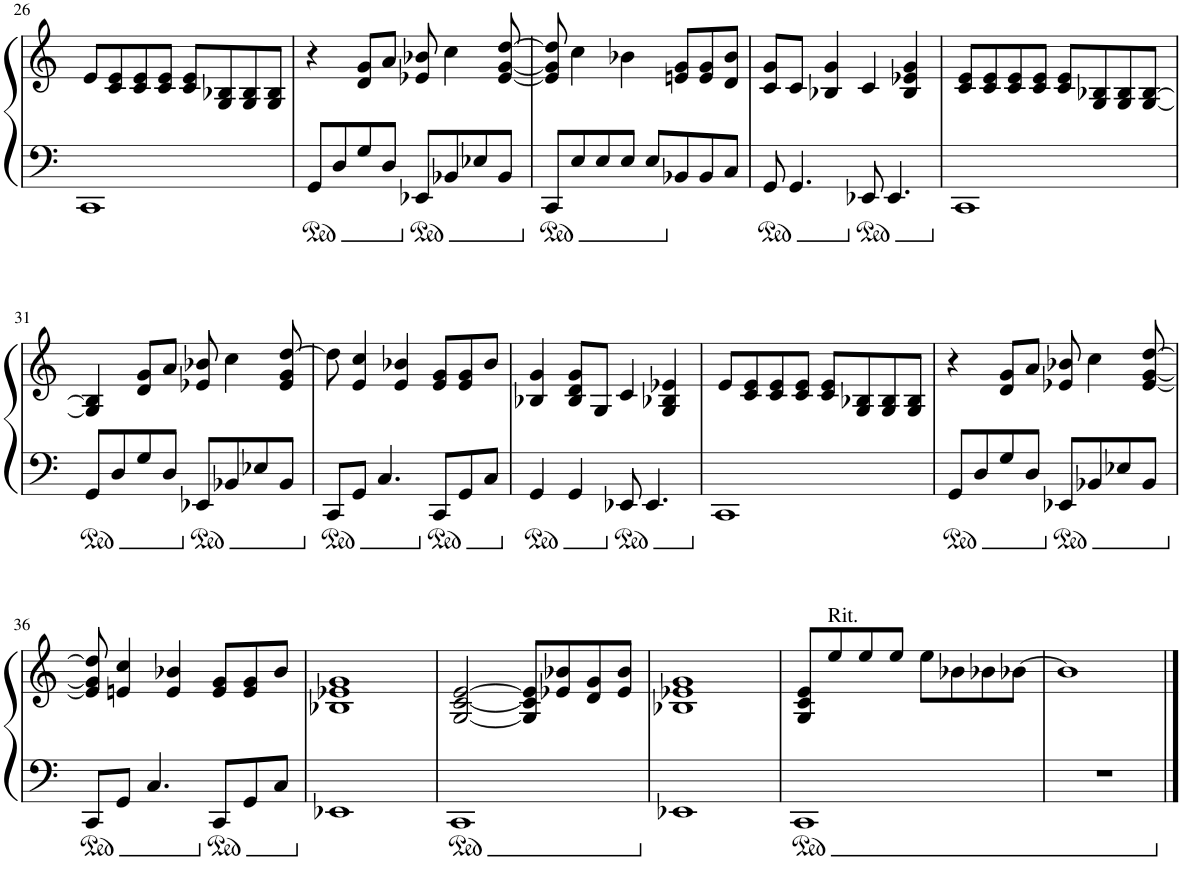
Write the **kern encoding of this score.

**kern	**kern
*part1	*part1
*staff2	*staff1
*I"Piano	*
*I'Pno.	*
!!LO:PB:g=z
*clefF4	*clefG2
*k[]	*k[]
*M4/4	*M4/4
=26	=26
1CC	8e/L
.	8c/ 8e/
.	8c/ 8e/
.	8c/ 8e/J
.	8c/ 8e/L
.	8G/ 8B-X/
.	8G/ 8B-/
.	8G/ 8B-/J
=27	=27
8GG/L	4r
8D/	.
8G/	8d/ 8g/L
8D/J	8a/J
8EE-X/L	8e-X/ 8b-X/
8BB-X/	4cc\
8E-X/	.
8BB-/J	[8e-/ [8g/ [8dd/
=28	=28
8CC/L	8e-/] 8g/] 8dd/]
8E/	4cc\
8E/	.
8E/J	4b-X\
8E/L	.
8BB-X/	8en/ 8g/L
8BB-/	8e/ 8g/
8C/J	8d/ 8b-/J
=29	=29
8GG/	8c/ 8g/L
4.GG/	8c/J
.	4B-X/ 4g/
8EE-X/	4c/
4.EE-/	.
.	4B-/ 4e-X/ 4g/
=30	=30
1CC	8c/ 8e/L
.	8c/ 8e/
.	8c/ 8e/
.	8c/ 8e/J
.	8c/ 8e/L
.	8G/ 8B-X/
.	8G/ 8B-/
.	[8G/ [8B-/J
!!LO:LB:g=z
=31	=31
8GG/L	4G/] 4B-/]
8D/	.
8G/	8d/ 8g/L
8D/J	8a/J
8EE-X/L	8e-X/ 8b-X/
8BB-X/	4cc\
8E-X/	.
8BB-/J	8e-/ 8g/ [8dd/
=32	=32
8CC/L	8dd\]
8GG/J	4e/ 4cc/
4.C/	.
.	4e/ 4b-X/
8CC/L	8e/ 8g/L
8GG/	8e/ 8g/
8C/J	8b-/J
=33	=33
4GG/	4B-X/ 4g/
4GG/	8B-/ 8d/ 8g/L
.	8G/J
8EE-X/	4c/
4.EE-/	.
.	4G/ 4B-X/ 4e-X/
=34	=34
1CC	8e/L
.	8c/ 8e/
.	8c/ 8e/
.	8c/ 8e/J
.	8c/ 8e/L
.	8G/ 8B-X/
.	8G/ 8B-/
.	8G/ 8B-/J
=35	=35
8GG/L	4r
8D/	.
8G/	8d/ 8g/L
8D/J	8a/J
8EE-X/L	8e-X/ 8b-X/
8BB-X/	4cc\
8E-X/	.
8BB-/J	[8e-/ [8g/ [8dd/
!!LO:LB:g=z
=36	=36
8CC/L	8e-/] 8g/] 8dd/]
8GG/J	4en/ 4cc/
4.C/	.
.	4e/ 4b-X/
8CC/L	8e/ 8g/L
8GG/	8e/ 8g/
8C/J	8b-/J
=37	=37
1EE-X	1B-X 1e-X 1g
=38	=38
1CC	[2G/ [2c/ [2e/
.	8G/] 8c/] 8e/]L
.	8e-X/ 8b-X/
.	8d/ 8g/
.	8e-/ 8b-/J
=39	=39
1EE-X	1B-X 1e-X 1g
=40	=40
1CC	8G/ 8c/ 8e/L
!	!LO:TX:a:t=Rit.
.	8ee/
.	8ee/
.	8ee/J
.	8ee\L
.	8b-X\
.	8b-X\
.	[8b-X\J
=41	=41
1r	1b-]
==	==
*-	*-
